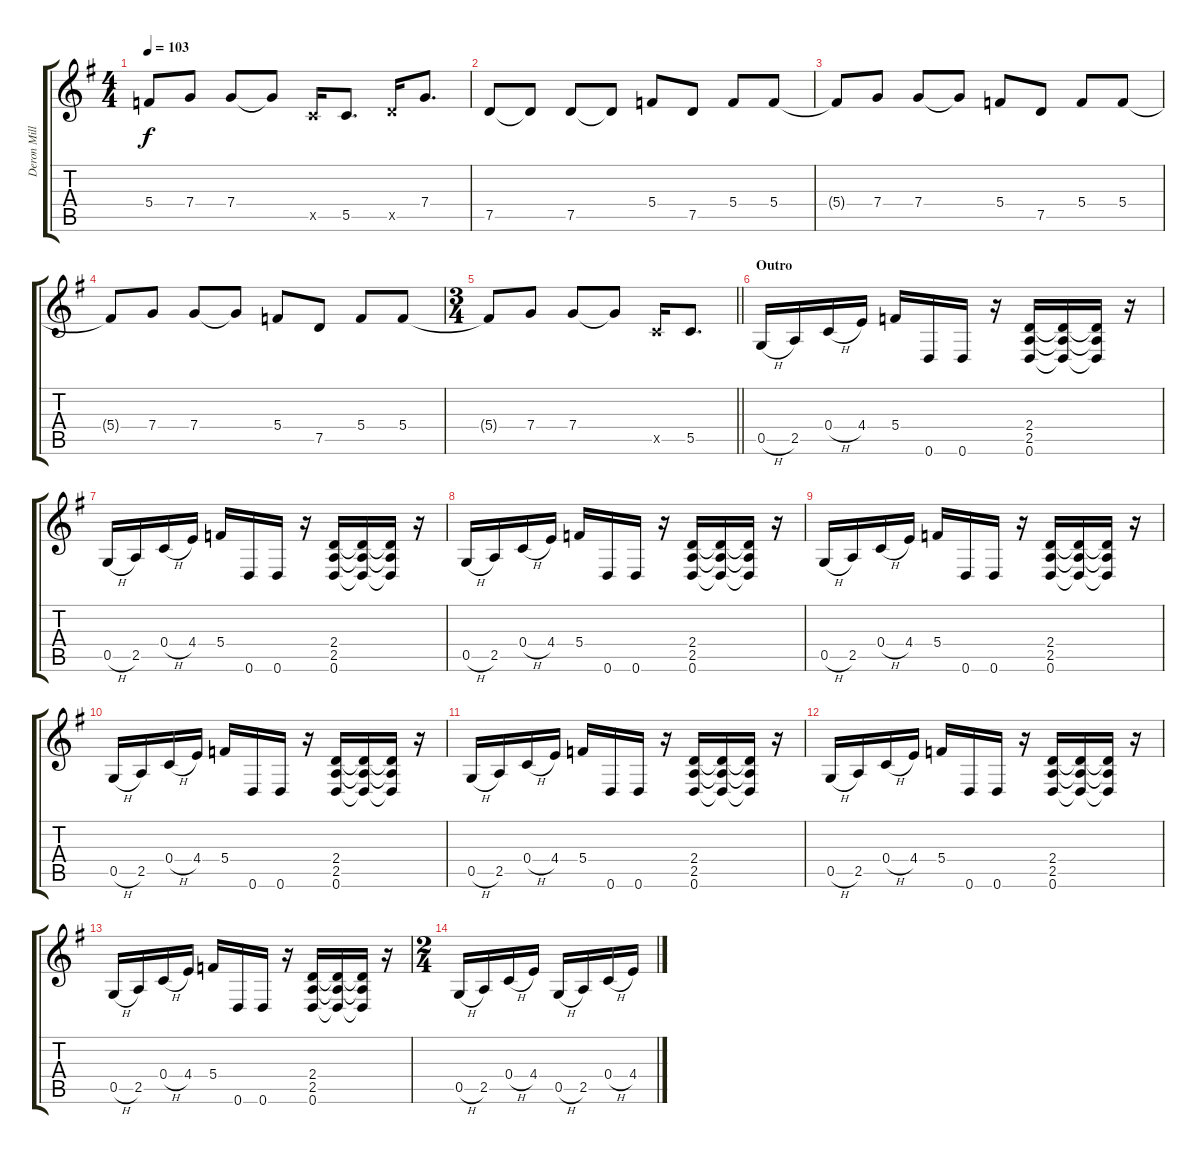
\track ("Deron Miller" "Deron Mill") {instrument overdrivenguitar}
\staff {score tabs}
\tuning (D4 A3 F3 C3 G2 D2) {hide}
\ts (4 4)
\tempo 103
\clef g2
\ks g
5.4{t}.8{dy f} 7.4.8 7.4.8 7.4{t}.8 5.5{x}.16 5.5.8{d} 7.5{x}.16 7.4.8{d} |
7.5.8 7.5{t}.8 7.5.8 7.5{t}.8 5.4.8 7.5.8 5.4.8 5.4.8 |
5.4{t}.8 7.4.8 7.4.8 7.4{t}.8 5.4.8 7.5.8 5.4.8 5.4.8 |
5.4{t}.8 7.4.8 7.4.8 7.4{t}.8 5.4.8 7.5.8 5.4.8 5.4.8 |
\ts (3 4)
\barLineRight lightlight
5.4{t}.8 7.4.8 7.4.8 7.4{t}.8 5.5{x}.16 5.5.8{d} |
\section ("" "Outro")
0.5{h}.16 2.5.16 0.4{h}.16 4.4.16 5.4.16 0.6.16 0.6.16 r.16 (2.4 2.5 0.6).16 (2.4{t} 2.5{t} 0.6{t}).16 (2.4{t} 2.5{t} 0.6{t}).16 r.16 |
0.5{h}.16 2.5.16 0.4{h}.16 4.4.16 5.4.16 0.6.16 0.6.16 r.16 (2.4 2.5 0.6).16 (2.4{t} 2.5{t} 0.6{t}).16 (2.4{t} 2.5{t} 0.6{t}).16 r.16 |
0.5{h}.16 2.5.16 0.4{h}.16 4.4.16 5.4.16 0.6.16 0.6.16 r.16 (2.4 2.5 0.6).16 (2.4{t} 2.5{t} 0.6{t}).16 (2.4{t} 2.5{t} 0.6{t}).16 r.16 |
0.5{h}.16 2.5.16 0.4{h}.16 4.4.16 5.4.16 0.6.16 0.6.16 r.16 (2.4 2.5 0.6).16 (2.4{t} 2.5{t} 0.6{t}).16 (2.4{t} 2.5{t} 0.6{t}).16 r.16 |
0.5{h}.16 2.5.16 0.4{h}.16 4.4.16 5.4.16 0.6.16 0.6.16 r.16 (2.4 2.5 0.6).16 (2.4{t} 2.5{t} 0.6{t}).16 (2.4{t} 2.5{t} 0.6{t}).16 r.16 |
0.5{h}.16 2.5.16 0.4{h}.16 4.4.16 5.4.16 0.6.16 0.6.16 r.16 (2.4 2.5 0.6).16 (2.4{t} 2.5{t} 0.6{t}).16 (2.4{t} 2.5{t} 0.6{t}).16 r.16 |
0.5{h}.16 2.5.16 0.4{h}.16 4.4.16 5.4.16 0.6.16 0.6.16 r.16 (2.4 2.5 0.6).16 (2.4{t} 2.5{t} 0.6{t}).16 (2.4{t} 2.5{t} 0.6{t}).16 r.16 |
0.5{h}.16 2.5.16 0.4{h}.16 4.4.16 5.4.16 0.6.16 0.6.16 r.16 (2.4 2.5 0.6).16 (2.4{t} 2.5{t} 0.6{t}).16 (2.4{t} 2.5{t} 0.6{t}).16 r.16 |
\ts (2 4)
0.5{h}.16 2.5.16 0.4{h}.16 4.4.16 0.5{h}.16 2.5.16 0.4{h}.16 4.4.16
